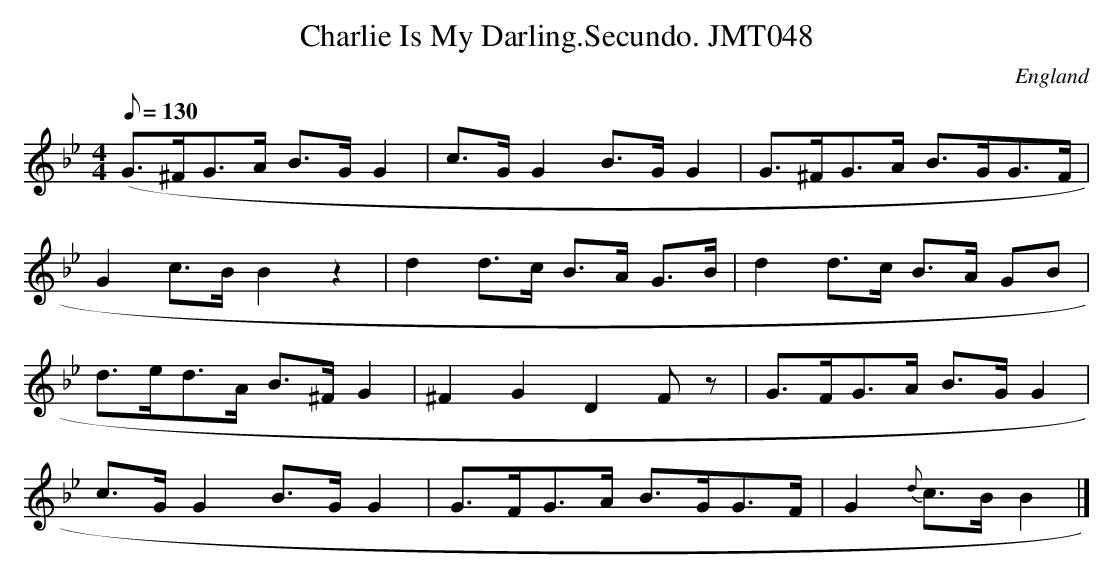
X:1
T:Charlie Is My Darling.Secundo. JMT048
M:4/4
L:1/8
Q:130
O:England
K:Bb
(G>^FG>A B>GG2|c>-GG2B>-GG2|G>^FG>A B>GG>F|!
G2c>-BB2z2|d2d>c B>-A G>-B|d2d>-c B>-A GB|!
d>ed>A B>^FG2|^F2G2D2Fz|G>FG>A B>-GG2|!
c>GG2B>GG2|G>FG>A B>GG>F|G2{d}c>BB2|]
